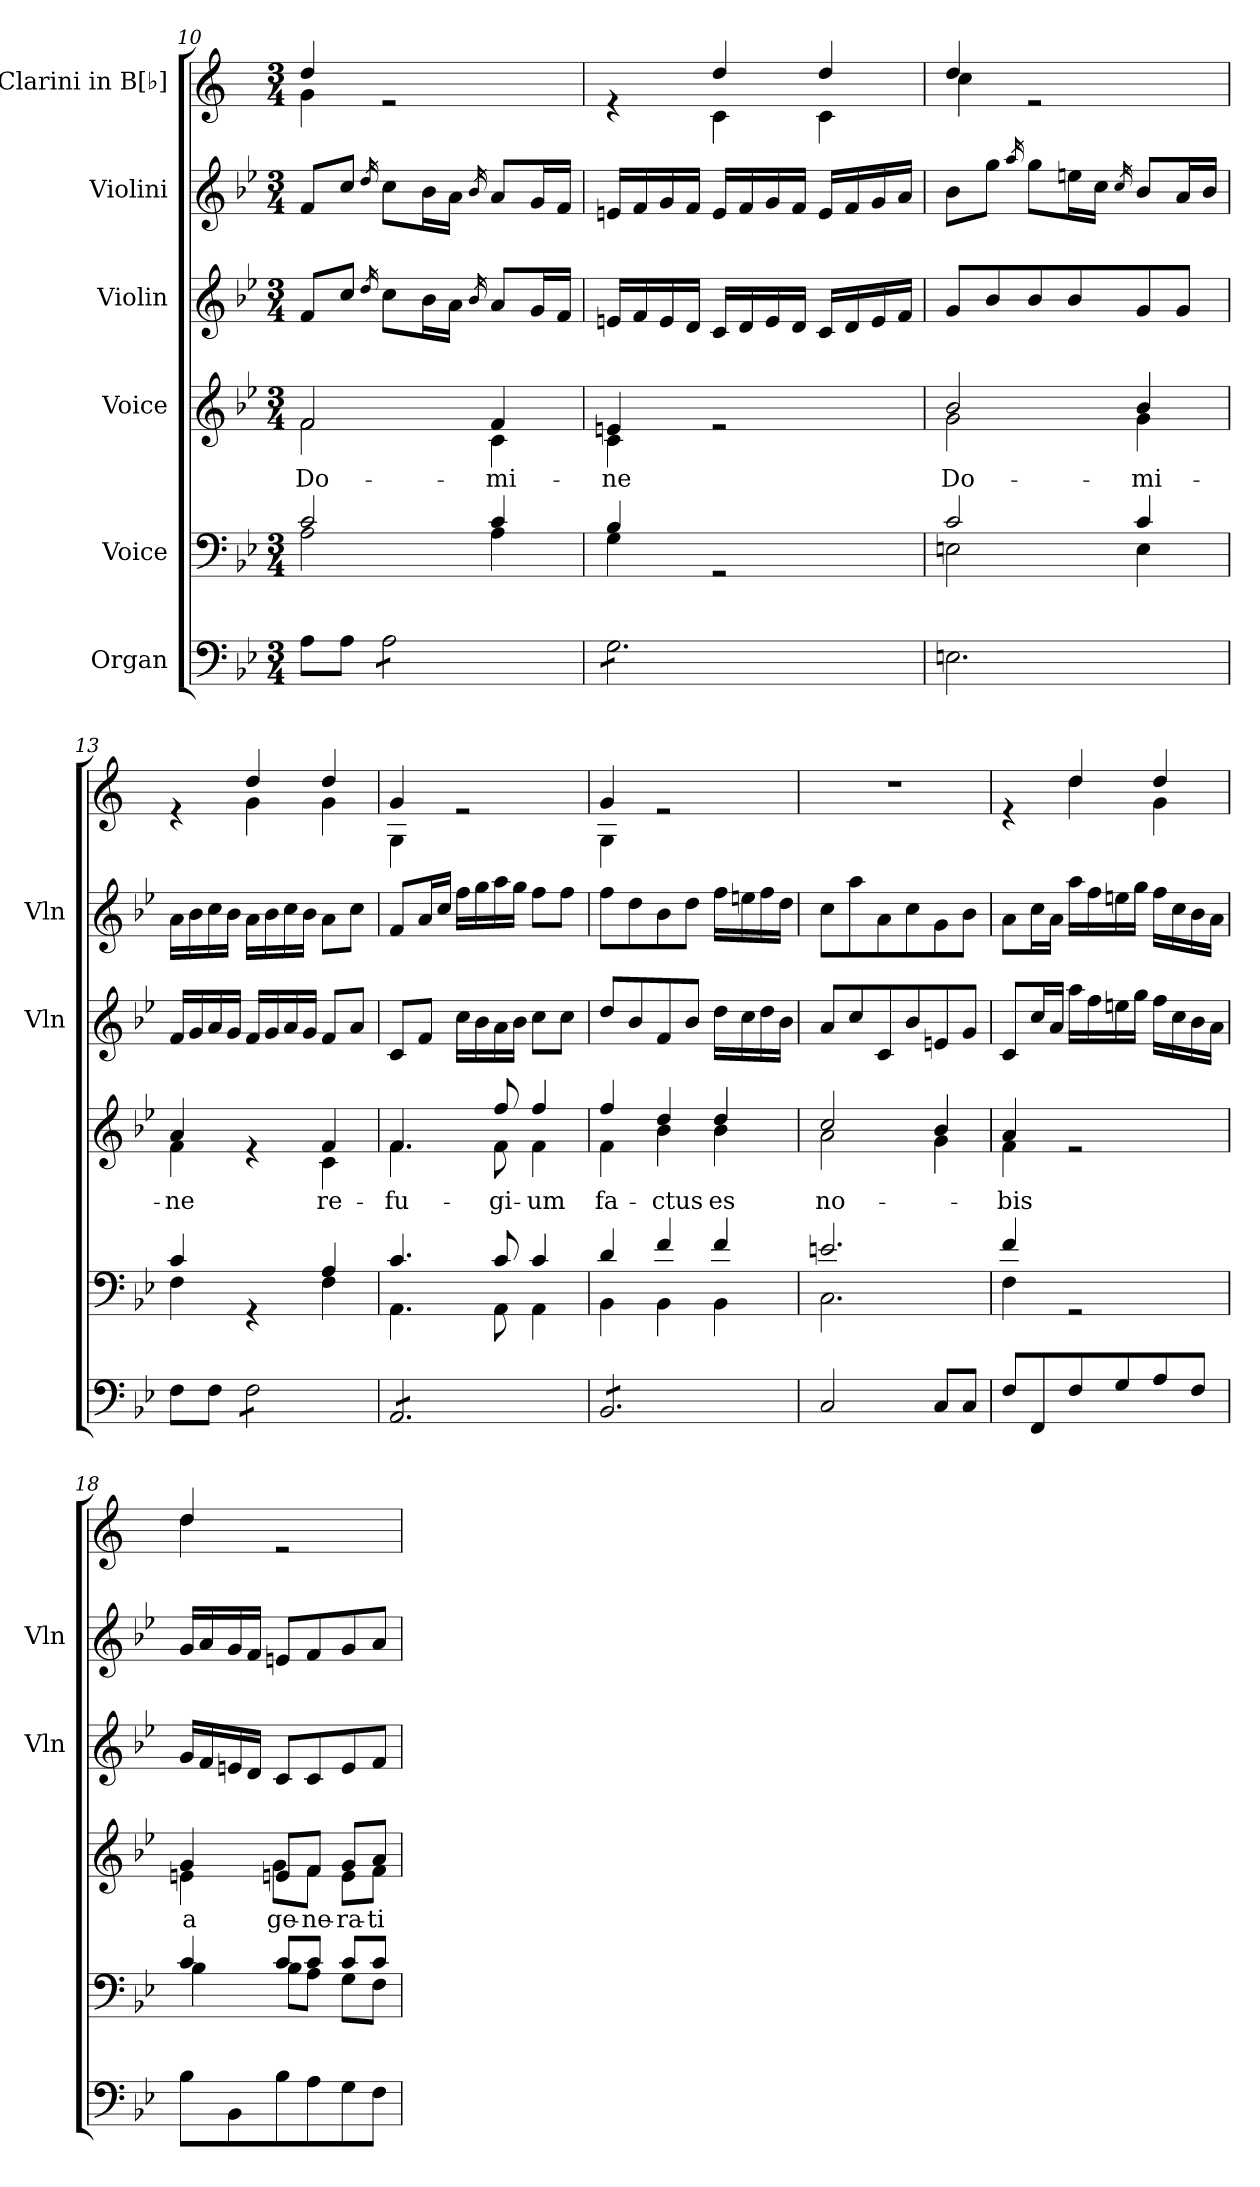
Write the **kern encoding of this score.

**kern	**kern	**kern	**text	**kern	**kern	**kern
*part6	*part5	*part4	*part4	*part3	*part2	*part1
*staff6	*staff5	*staff4	*staff4	*staff3	*staff2	*staff1
*I"Organ	*I"Voice	*I"Voice	*	*I"Violin	*I"Violini	*I"Clarini in B[♭]
*	*	*	*	*I'Vln	*I'Vln	*
*clefF4	*clefF4	*clefG2	*	*clefG2	*clefG2	*clefG2
*	*	*	*	*	*	*ITrd1c2
*k[b-e-]	*k[b-e-]	*k[b-e-]	*	*k[b-e-]	*k[b-e-]	*k[b-e-]
*M3/4	*M3/4	*M3/4	*	*M3/4	*M3/4	*M3/4
=10	=10	=10	=10	=10	=10	=10
*	*^	*	*	*	*	*
!	!	!	!	!LO:LY:b	!	!	!
*	*	*	*^	*	*	*	*^
8A\L	2c/	2A\	2f/	2f\	Do-	8f/L	8f/L	4cc/	4f\
8A\J	.	.	.	.	.	8cc/J	8cc/J	.	.
.	.	.	.	.	.	16qdd/	16qdd/	.	.
*tremolo	*	*	*	*	*	*	*	*	*
8A\L	.	.	.	.	.	8cc\L	8cc\L	2re	2ryy
8A\	.	.	.	.	.	16b-\L	16b-\L	.	.
.	.	.	.	.	.	16a\JJ	16a\JJ	.	.
.	.	.	.	.	.	16qb-/	16qb-/	.	.
!	!	!	!	!	!LO:LY:b	!	!	!	!
8A\	4c/	4A\	4f/	4c\	-mi-	8a/L	8a/L	.	.
8A\J	.	.	.	.	.	16g/L	16g/L	.	.
.	.	.	.	.	.	16f/JJ	16f/JJ	.	.
!!LO:PB:g=z	!!
=11	=11	=11	=11	=11	=11	=11	=11	=11	=11
!	!	!	!	!	!LO:LY:b	!	!	!	!
8G\L	4B-/	4G\	4en/	4c\	-ne	16en/LL	16en/LL	4re	4ryy
.	.	.	.	.	.	16f/	16f/	.	.
8G\	.	.	.	.	.	16e/	16g/	.	.
.	.	.	.	.	.	16d/JJ	16f/JJ	.	.
8G\	2rGG	2ryy	2re	2ryy	.	16c/LL	16e/LL	4cc/	4B-\
.	.	.	.	.	.	16d/	16f/	.	.
8G\	.	.	.	.	.	16e/	16g/	.	.
.	.	.	.	.	.	16d/JJ	16f/JJ	.	.
8G\	.	.	.	.	.	16c/LL	16e/LL	4cc/	4B-\
.	.	.	.	.	.	16d/	16f/	.	.
8G\J	.	.	.	.	.	16e/	16g/	.	.
*Xtremolo	*	*	*	*	*	*	*	*	*
.	.	.	.	.	.	16f/JJ	16a/JJ	.	.
=12	=12	=12	=12	=12	=12	=12	=12	=12	=12
!	!	!	!	!	!LO:LY:b	!	!	!	!
2.En\	2c/	2En\	2b-/	2g\	Do-	8g/L	8b-\L	4cc/	4b-\
.	.	.	.	.	.	8b-/	8gg\J	.	.
.	.	.	.	.	.	.	16qaa/	.	.
.	.	.	.	.	.	8b-/	8gg\L	2re	2ryy
.	.	.	.	.	.	8b-/	16een\L	.	.
.	.	.	.	.	.	.	16cc\JJ	.	.
.	.	.	.	.	.	.	16qcc/	.	.
!	!	!	!	!	!LO:LY:b	!	!	!	!
.	4c/	4E\	4b-/	4g\	-mi-	8g/	8b-/L	.	.
.	.	.	.	.	.	8g/J	16a/L	.	.
.	.	.	.	.	.	.	16b-/JJ	.	.
=13	=13	=13	=13	=13	=13	=13	=13	=13	=13
!	!	!	!	!	!LO:LY:b	!	!	!	!
8F\L	4c/	4F\	4a/	4f\	-ne	16f/LL	16a\LL	4re	4ryy
.	.	.	.	.	.	16g/	16b-\	.	.
8F\J	.	.	.	.	.	16a/	16cc\	.	.
.	.	.	.	.	.	16g/JJ	16b-\JJ	.	.
*tremolo	*	*	*	*	*	*	*	*	*
8F\L	4rGG	4ryy	4re	4ryy	.	16f/LL	16a\LL	4cc/	4f\
.	.	.	.	.	.	16g/	16b-\	.	.
8F\	.	.	.	.	.	16a/	16cc\	.	.
.	.	.	.	.	.	16g/JJ	16b-\JJ	.	.
!	!	!	!	!	!LO:LY:b	!	!	!	!
8F\	4A/	4F\	4f/	4c\	re-	8f/L	8a\L	4cc/	4f\
8F\J	.	.	.	.	.	8a/J	8cc\J	.	.
=14	=14	=14	=14	=14	=14	=14	=14	=14	=14
!	!	!	!	!	!LO:LY:b	!	!	!	!
8AA/L	4.c/	4.AA\	4.f/	4.f\	-fu-	8c/L	8f/L	4f/	4F\
8AA/	.	.	.	.	.	8f/J	16a/L	.	.
.	.	.	.	.	.	.	16cc/JJ	.	.
8AA/	.	.	.	.	.	16cc\LL	16ff\LL	2re	2ryy
.	.	.	.	.	.	16b-\	16gg\	.	.
!	!	!	!	!	!LO:LY:b	!	!	!	!
8AA/	8c/	8AA\	8ff/	8f\	-gi-	16a\	16aa\	.	.
.	.	.	.	.	.	16b-\JJ	16gg\JJ	.	.
!	!	!	!	!	!LO:LY:b	!	!	!	!
8AA/	4c/	4AA\	4ff/	4f\	-um	8cc\L	8ff\L	.	.
8AA/J	.	.	.	.	.	8cc\J	8ff\J	.	.
=15	=15	=15	=15	=15	=15	=15	=15	=15	=15
!	!	!	!	!	!LO:LY:b	!	!	!	!
8BB-/L	4d/	4BB-\	4ff/	4f\	fa-	8dd/L	8ff\L	4f/	4F\
8BB-/	.	.	.	.	.	8b-/	8dd\	.	.
!	!	!	!	!	!LO:LY:b	!	!	!	!
8BB-/	4f/	4BB-\	4dd/	4b-\	-ctus	8f/	8b-\	2re	2ryy
8BB-/	.	.	.	.	.	8b-/J	8dd\J	.	.
!	!	!	!	!	!LO:LY:b	!	!	!	!
8BB-/	4f/	4BB-\	4dd/	4b-\	es	16dd\LL	16ff\LL	.	.
.	.	.	.	.	.	16cc\	16een\	.	.
8BB-/J	.	.	.	.	.	16dd\	16ff\	.	.
*Xtremolo	*	*	*	*	*	*	*	*	*
.	.	.	.	.	.	16b-\JJ	16dd\JJ	.	.
*	*	*	*	*	*	*	*	*v	*v
!!LO:LB:g=z
=16	=16	=16	=16	=16	=16	=16	=16	=16
!	!	!	!	!	!LO:LY:b	!	!	!
2C/	2.en/	2.C\	2cc/	2a\	no-	8a/L	8cc\L	2.r
.	.	.	.	.	.	8cc/	8aa\	.
.	.	.	.	.	.	8c/	8a\	.
.	.	.	.	.	.	8b-/	8cc\	.
8C/L	.	.	4b-/	4g\	.	8en/	8g\	.
8C/J	.	.	.	.	.	8g/J	8b-\J	.
=17	=17	=17	=17	=17	=17	=17	=17	=17
!	!	!	!	!	!LO:LY:b	!	!	!
*	*	*	*	*	*	*	*	*^
8F/L	4f/	4F\	4a/	4f\	-bis	8c/L	8a\L	4re	4ryy
8FF/	.	.	.	.	.	16cc/L	16cc\L	.	.
.	.	.	.	.	.	16a/JJ	16a\JJ	.	.
8F/	2rGG	2ryy	2re	2ryy	.	16aa\LL	16aa\LL	4cc/	4cc\
.	.	.	.	.	.	16ff\	16ff\	.	.
8G/	.	.	.	.	.	16een\	16een\	.	.
.	.	.	.	.	.	16gg\JJ	16gg\JJ	.	.
8A/	.	.	.	.	.	16ff\LL	16ff\LL	4cc/	4f\
.	.	.	.	.	.	16cc\	16cc\	.	.
8F/J	.	.	.	.	.	16b-\	16b-\	.	.
.	.	.	.	.	.	16a\JJ	16a\JJ	.	.
=18	=18	=18	=18	=18	=18	=18	=18	=18	=18
!	!	!	!	!	!LO:LY:b	!	!	!	!
8B-\L	4c/	4B-\	4g/	4en\	a	16g/LL	16g/LL	4cc/	4cc\
.	.	.	.	.	.	16f/	16a/	.	.
8BB-\	.	.	.	.	.	16en/	16g/	.	.
.	.	.	.	.	.	16d/JJ	16f/JJ	.	.
!	!	!	!	!	!LO:LY:b	!	!	!	!
8B-\	8c/L	8B-\L	8en/L	8g\L	ge-	8c/L	8en/L	2re	2ryy
!	!	!	!	!	!LO:LY:b	!	!	!	!
8A\	8c/J	8A\J	8f/J	8f\J	-ne-	8c/	8f/	.	.
!	!	!	!	!	!LO:LY:b	!	!	!	!
8G\	8c/L	8G\L	8g/L	8e\L	-ra-	8e/	8g/	.	.
!	!	!	!	!	!LO:LY:b	!	!	!	!
8F\J	8c/J	8F\J	8a/J	8f\J	-ti-	8f/J	8a/J	.	.
*	*v	*v	*	*	*	*	*	*v	*v
*	*	*v	*v	*	*	*	*
=	=	=	=	=	=	=
*-	*-	*-	*-	*-	*-	*-
